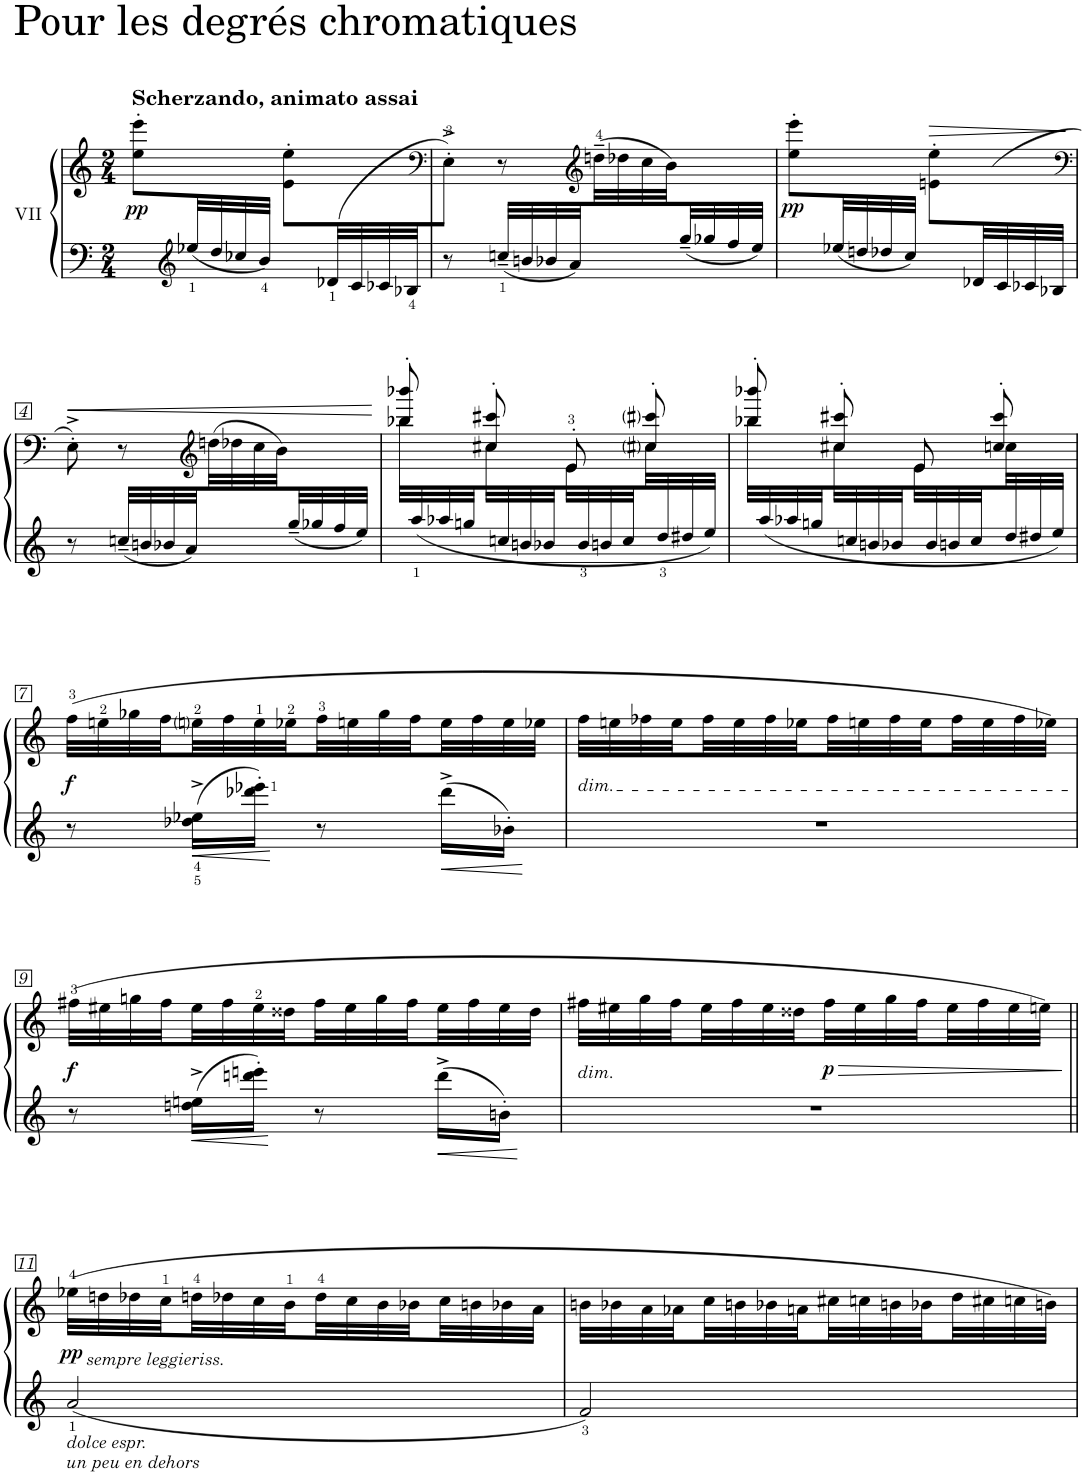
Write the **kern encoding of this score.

**kern	**kern	**dynam
*part1	*part1	*part1
*staff2	*staff1	*staff1/2
*I"VII	*	*
*clefF4	*clefG2	*
*k[]	*k[]	*
*M2/4	*M2/4	*
=1	=1	=1
*^	*	*
!	!	!LO:TX:a:B:t=Scherzando, animato assai	!
!	!	!	!LO:DY:b
8ryy	8ryy	8ee\'> 8eee\'>L	pp
*clefG2	*	*	*
32ee-X</LL	8ryy	8ryy	.
32dd/	.	.	.
32cc-X/	.	.	.
32b</JJJ	.	.	.
8ryy	4ryy	8e\'> 8ee\'>L	.
(32d-X</LL	.	8ryy	.
32c/	.	.	.
32c-X/	.	.	.
32B-X</JJ	.	.	.
*v	*v	*	*
=2	=2	=2
*	*clefF4	*
*	*^	*
8r	8E'^\J)	4ryy	.
32ccn~/LLL	8r	.	.
32bn/	.	.	.
32b-X/	.	.	.
32a/JJ	.	.	.
*	*clefG2	*	*
8ryy	4ryy	(32ddn>~\LL	.
.	.	32dd-X\	.
.	.	32cc\	.
.	.	32b\)	.
32gg~</	.	8ryy	.
32gg-X/	.	.	.
32ff/	.	.	.
32ee/JJJ	.	.	.
*	*v	*v	*
=3	=3	=3
*^	*	*
!	!	!	!LO:DY:b
8ryy	8ryy	8ee\'> 8eee\'>L	pp
32ee-X/LL	8ryy	8ryy	.
32ddn/	.	.	.
32dd-X/	.	.	.
32cc/JJJ	.	.	.
!	!	!	!LO:HP:b
8ryy	4ryy	8en\'> 8ee\'>L	>
(32d-X/LL	.	8ryy	.
32c/	.	.	.
32c-X/	.	.	.
32B-X/JJJ	.	.	.
*v	*v	*	*
.	.	]
!!LO:LB:g=z
=4	=4	=4
*	*clefF4	*
!	!	!LO:HP:b
*	*^	*
8r	8E'^\)	4ryy	<
32ccn~/LLL	8r	.	.
32bn/	.	.	.
32b-X/	.	.	.
32a/JJ	.	.	.
*	*clefG2	*	*
8ryy	4ryy	(32ddn\LL	.
.	.	32dd-X\	.
.	.	32cc\	.
.	.	32b\)	.
32gg~</	.	8ryy	.
32gg-X/	.	.	.
32ff/	.	.	.
32ee/JJJ	.	.	.
*	*v	*v	*
.	.	[
=5	=5	=5
*	*^	*
32ryy	8bb-X/'> 8bbb-X/'>	32bb-\LLL	.
32aa/	.	16.ryy	.
32aa-X/	.	.	.
32ggn/	.	.	.
32ryy	8cc#X/'> 8ccc#X/'>	32cc#X\	.
32ccn/	.	16.ryy	.
32bn/	.	.	.
32b-X/JJ	.	.	.
32ryy	8e'>/	32e\LL	.
32b-/	.	16.ryy	.
32bn/	.	.	.
32cc/JJ	.	.	.
32ryy	8cc#i/'> 8ccc#i/'>	32cc#\LL	.
32dd/	.	16.ryy	.
32dd#X/	.	.	.
32ee/JJJ	.	.	.
=6	=6	=6	=6
32ryy	8bb-X/'> 8bbb-X/'>	32bb-\LLL	.
32aa/	.	16.ryy	.
32aa-X/	.	.	.
32ggn/	.	.	.
32ryy	8cc#X/'> 8ccc#X/'>	32cc#X\	.
32ccn/	.	16.ryy	.
32bn/	.	.	.
32b-X/JJ	.	.	.
32ryy	8e/	32e\LL	.
32b-/	.	16.ryy	.
32bn/	.	.	.
32cc/JJ	.	.	.
32ryy	8cc#/'> 8ccc#/'>	32ccn\LL	.
32dd/	.	16.ryy	.
32dd#X/	.	.	.
32ee/JJJ	.	.	.
*	*v	*v	*
!!LO:LB:g=z
=7	=7	=7
!	!	!LO:DY:b
8r	(32ff\LLL	f
.	32een\	.
.	32gg-X\	.
.	32ff\	.
16dd-X\^ 16ee-X\^LL	32eeni\	.
.	32ff\	.
16ddd-X\'> 16eee-X\'>JJ	32ee\	.
.	32ee-X\JJ	.
8r	32ff\LL	.
.	32een\	.
.	32gg-\	.
.	32ff\	.
16ddd-^\LL	32ee\	.
.	32ff\	.
16b-X'\JJ	32ee\	.
.	32ee-X\JJJ	.
=8	=8	=8
!	!LO:TX:b:i:t=dim.	!
2r	32ff\LLL	.
.	32een\	.
.	32ff-X\	.
.	32ee\	.
.	32ff-\	.
.	32ee\	.
.	32ff-\	.
.	32ee-X\JJ	.
.	32ff-\LL	.
.	32een\	.
.	32ff-\	.
.	32ee\	.
.	32ff-\	.
.	32ee\	.
.	32ff-\	.
.	32ee-X\JJJ)	.
!!LO:LB:g=z
=9	=9	=9
!	!	!LO:DY:b
8r	(32ff#X\LLL	f
.	32ee#X\	.
.	32ggn\	.
.	32ff#\	.
16ddn\^ 16een\^LL	32ee#\	.
.	32ff#\	.
16dddn\' 16eeen\'JJ	32ee#\	.
.	32dd##X\JJ	.
8r	32ff#\LL	.
.	32ee#\	.
.	32gg\	.
.	32ff#\	.
16ddd^\LL	32ee#\	.
.	32ff#\	.
16bn'\JJ	32ee#\	.
.	32dd##\JJJ	.
=10	=10	=10
!	!LO:TX:b:i:t=dim.	!
2r	32ff#X\LLL	.
.	32ee#X\	.
.	32gg\	.
.	32ff#\	.
.	32ee#\	.
.	32ff#\	.
.	32ee#\	.
.	32dd##X\JJ	.
!	!	!LO:HP:b
!	!	!LO:DY:n=1:b
.	32ff#\LL	> p
.	32ee#\	.
.	32gg\	.
.	32ff#\	.
.	32ee#\	.
.	32ff#\	.
.	32ee#\	.
.	32een\JJJ)	.
.	.	]
!!LO:LB:g=z
=11||	=11||	=11||
!	!LO:TX:b:i:t=sempre leggieriss.	!
!LO:TX:b:i:t=dolce espr.	!	!
!LO:TX:b:t=un peu en dehors	!	!
!	!	!LO:DY:b
2a/	(32ee-X\LLL	pp
.	32ddn\	.
.	32dd-X\	.
.	32cc\	.
.	32ddn\	.
.	32dd-X\	.
.	32cc\	.
.	32b\JJ	.
.	32dd-\LL	.
.	32cc\	.
.	32b\	.
.	32b-X\	.
.	32cc\	.
.	32bn\	.
.	32b-X\	.
.	32a\JJJ	.
=12	=12	=12
2f/	32bn\LLL	.
.	32b-X\	.
.	32a\	.
.	32a-X\	.
.	32cc\	.
.	32bn\	.
.	32b-X\	.
.	32an\JJ	.
.	32cc#X\LL	.
.	32ccn\	.
.	32bn\	.
.	32b-X\	.
.	32dd\	.
.	32cc#X\	.
.	32ccn\	.
.	32bn\JJJ)	.
=	=	=
*-	*-	*-
